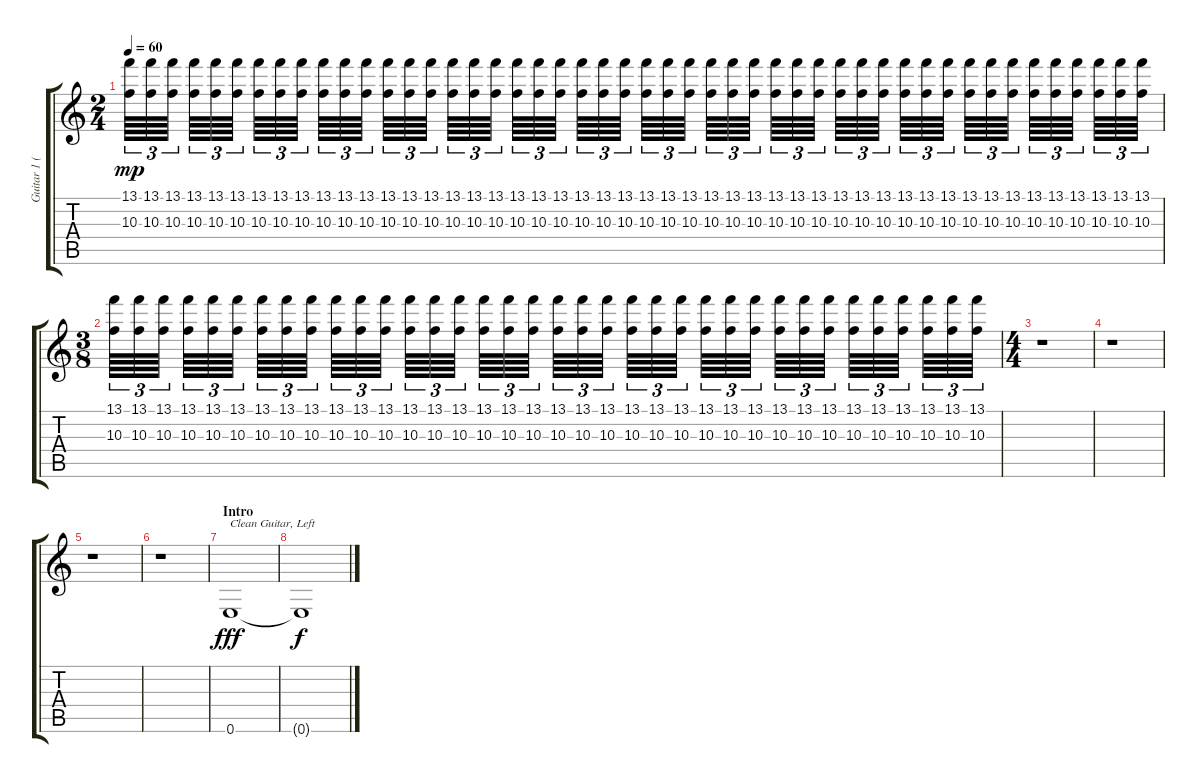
\track ("Guitar 1 (David) / Clocks C" "Guitar 1 (") {instrument electricguitarclean}
\staff {score tabs}
\tuning (E4 B3 G3 D3 A2 E2) {hide}
\ts (2 4)
\tempo 60
\clef g2
\ks c
(13.1 10.3).64{tu (3 2) dy mp volume 5} (13.1 10.3).64{tu (3 2)} (13.1 10.3).64{tu (3 2)} (13.1 10.3).64{tu (3 2)} (13.1 10.3).64{tu (3 2)} (13.1 10.3).64{tu (3 2)} (13.1 10.3).64{tu (3 2)} (13.1 10.3).64{tu (3 2)} (13.1 10.3).64{tu (3 2)} (13.1 10.3).64{tu (3 2)} (13.1 10.3).64{tu (3 2)} (13.1 10.3).64{tu (3 2)} (13.1 10.3).64{tu (3 2)} (13.1 10.3).64{tu (3 2)} (13.1 10.3).64{tu (3 2)} (13.1 10.3).64{tu (3 2)} (13.1 10.3).64{tu (3 2)} (13.1 10.3).64{tu (3 2)} (13.1 10.3).64{tu (3 2)} (13.1 10.3).64{tu (3 2)} (13.1 10.3).64{tu (3 2)} (13.1 10.3).64{tu (3 2)} (13.1 10.3).64{tu (3 2)} (13.1 10.3).64{tu (3 2)} (13.1 10.3).64{tu (3 2)} (13.1 10.3).64{tu (3 2)} (13.1 10.3).64{tu (3 2)} (13.1 10.3).64{tu (3 2)} (13.1 10.3).64{tu (3 2)} (13.1 10.3).64{tu (3 2)} (13.1 10.3).64{tu (3 2)} (13.1 10.3).64{tu (3 2)} (13.1 10.3).64{tu (3 2)} (13.1 10.3).64{tu (3 2)} (13.1 10.3).64{tu (3 2)} (13.1 10.3).64{tu (3 2)} (13.1 10.3).64{tu (3 2)} (13.1 10.3).64{tu (3 2)} (13.1 10.3).64{tu (3 2)} (13.1 10.3).64{tu (3 2)} (13.1 10.3).64{tu (3 2)} (13.1 10.3).64{tu (3 2)} (13.1 10.3).64{tu (3 2)} (13.1 10.3).64{tu (3 2)} (13.1 10.3).64{tu (3 2)} (13.1 10.3).64{tu (3 2)} (13.1 10.3).64{tu (3 2)} (13.1 10.3).64{tu (3 2)} |
\ts (3 8)
(13.1 10.3).64{tu (3 2) volume 0} (13.1 10.3).64{tu (3 2)} (13.1 10.3).64{tu (3 2)} (13.1 10.3).64{tu (3 2)} (13.1 10.3).64{tu (3 2)} (13.1 10.3).64{tu (3 2)} (13.1 10.3).64{tu (3 2)} (13.1 10.3).64{tu (3 2)} (13.1 10.3).64{tu (3 2)} (13.1 10.3).64{tu (3 2)} (13.1 10.3).64{tu (3 2)} (13.1 10.3).64{tu (3 2)} (13.1 10.3).64{tu (3 2)} (13.1 10.3).64{tu (3 2)} (13.1 10.3).64{tu (3 2)} (13.1 10.3).64{tu (3 2)} (13.1 10.3).64{tu (3 2)} (13.1 10.3).64{tu (3 2)} (13.1 10.3).64{tu (3 2)} (13.1 10.3).64{tu (3 2)} (13.1 10.3).64{tu (3 2)} (13.1 10.3).64{tu (3 2)} (13.1 10.3).64{tu (3 2)} (13.1 10.3).64{tu (3 2)} (13.1 10.3).64{tu (3 2)} (13.1 10.3).64{tu (3 2)} (13.1 10.3).64{tu (3 2)} (13.1 10.3).64{tu (3 2)} (13.1 10.3).64{tu (3 2)} (13.1 10.3).64{tu (3 2)} (13.1 10.3).64{tu (3 2)} (13.1 10.3).64{tu (3 2)} (13.1 10.3).64{tu (3 2)} (13.1 10.3).64{tu (3 2)} (13.1 10.3).64{tu (3 2)} (13.1 10.3).64{tu (3 2)} |
\ts (4 4)
r.1 |
r.1 |
r.1 |
r.1 |
\section ("" "Intro")
0.6.1{txt "Clean Guitar, Left" dy fff volume 11 balance 0 instrument electricguitarclean} |
0.6{t}.1{dy f}
